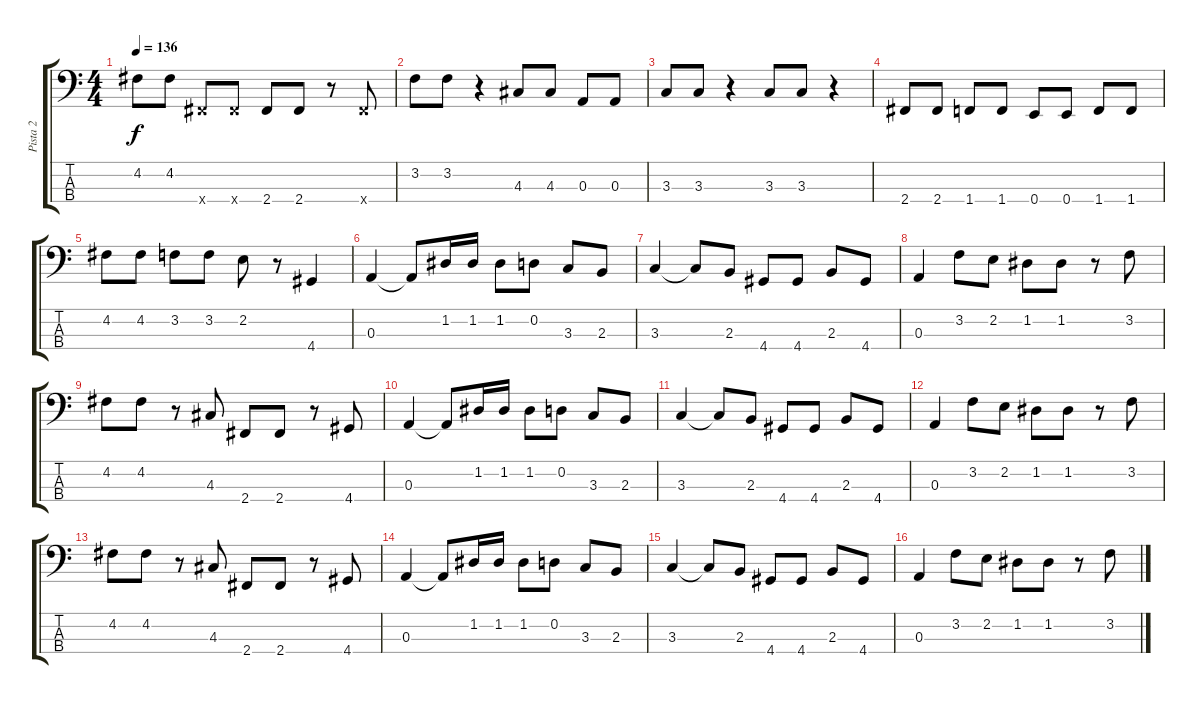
\track ("Pista 2" "Pista 2") {instrument electricbassfinger}
\staff {score tabs}
\tuning (G2 D2 A1 E1) {hide}
\ts (4 4)
\tempo 136
\clef f4
\ks c
4.2.8{dy f} 4.2.8 2.4{x}.8 2.4{x}.8 2.4.8 2.4.8 r.8 2.4{x}.8 |
3.2.8 3.2.8 r.4 4.3.8 4.3.8 0.3.8 0.3.8 |
3.3.8 3.3.8 r.4 3.3.8 3.3.8 r.4 |
2.4.8 2.4.8 1.4.8 1.4.8 0.4.8 0.4.8 1.4.8 1.4.8 |
4.2.8 4.2.8 3.2.8 3.2.8 2.2.8 r.8 4.4.4 |
0.3.4 0.3{t}.8 1.2.16 1.2.16 1.2.8 0.2.8 3.3.8 2.3.8 |
3.3.4 3.3{t}.8 2.3.8 4.4.8 4.4.8 2.3.8 4.4.8 |
0.3.4 3.2.8 2.2.8 1.2.8 1.2.8 r.8 3.2.8 |
4.2.8 4.2.8 r.8 4.3.8 2.4.8 2.4.8 r.8 4.4.8 |
0.3.4 0.3{t}.8 1.2.16 1.2.16 1.2.8 0.2.8 3.3.8 2.3.8 |
3.3.4 3.3{t}.8 2.3.8 4.4.8 4.4.8 2.3.8 4.4.8 |
0.3.4 3.2.8 2.2.8 1.2.8 1.2.8 r.8 3.2.8 |
4.2.8 4.2.8 r.8 4.3.8 2.4.8 2.4.8 r.8 4.4.8 |
0.3.4 0.3{t}.8 1.2.16 1.2.16 1.2.8 0.2.8 3.3.8 2.3.8 |
3.3.4 3.3{t}.8 2.3.8 4.4.8 4.4.8 2.3.8 4.4.8 |
0.3.4 3.2.8 2.2.8 1.2.8 1.2.8 r.8 3.2.8
